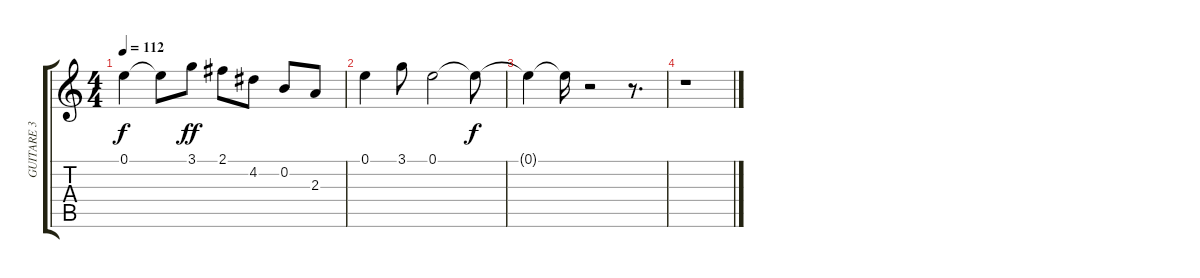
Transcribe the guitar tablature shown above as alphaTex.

\track ("GUITARE 3" "GUITARE 3") {instrument overdrivenguitar}
\staff {score tabs}
\tuning (E4 B3 G3 D3 A2 E2) {hide}
\ts (4 4)
\tempo 112
\clef g2
\ks c
0.1{t}.4{dy f} 0.1{t}.8 3.1.8{dy ff} 2.1.8 4.2.8 0.2.8 2.3.8 |
0.1.4 3.1.8 0.1.2 0.1{t}.8{dy f} |
0.1{t}.4 0.1{t}.16 r.2 r.8{d} |
r.1
